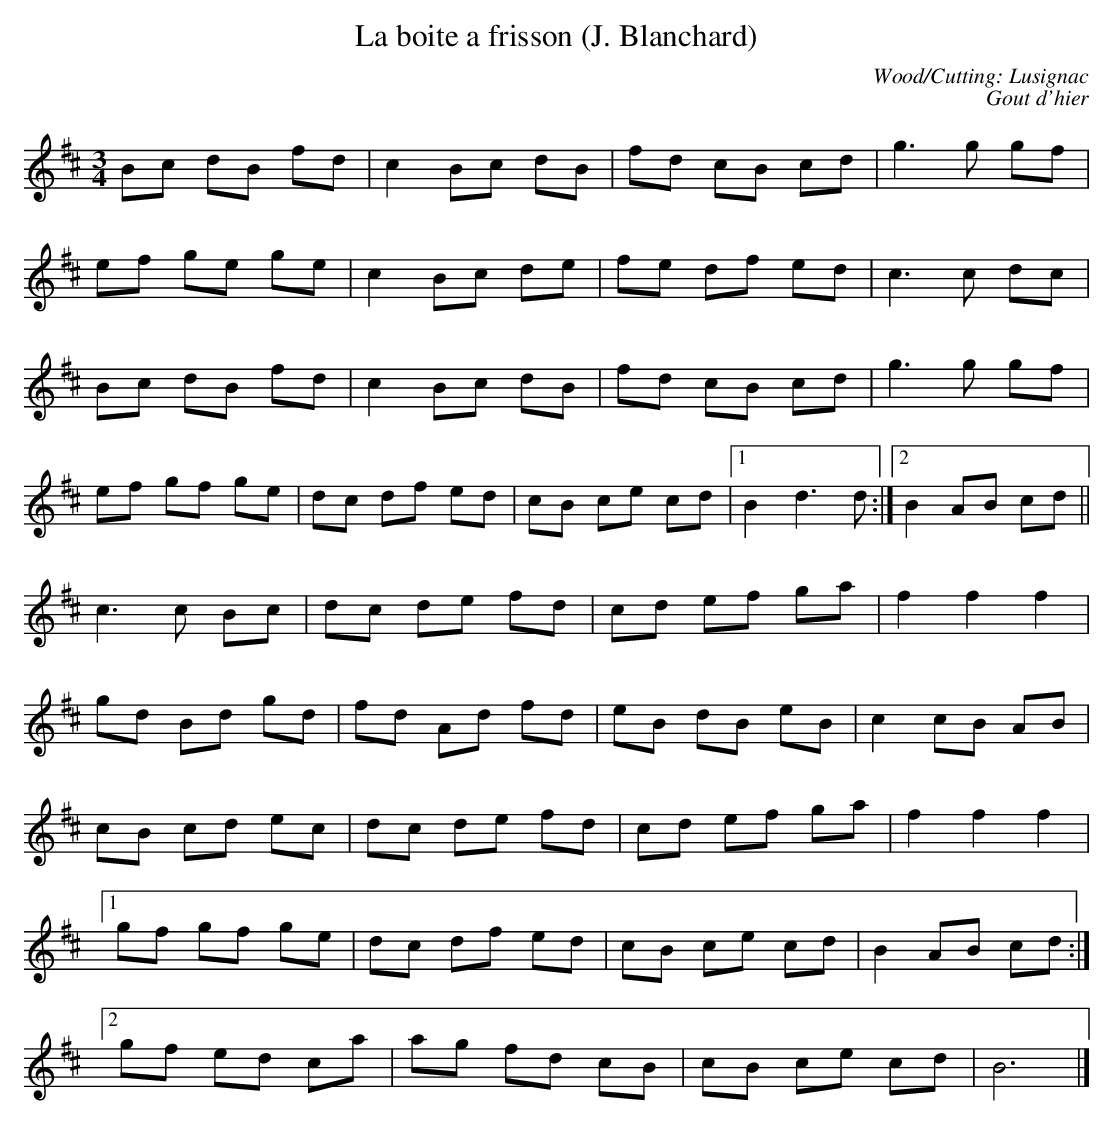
X:1
T:La boite a frisson (J. Blanchard)
C:Wood/Cutting: Lusignac
C:Gout d'hier
L:1/8
M:3/4
K:B minor
   Bc dB fd|c2 Bc dB|fd cB cd|   g3  g gf |
   ef ge ge|c2 Bc de|fe df ed|   c3  c dc |
   Bc dB fd|c2 Bc dB|fd cB cd|   g3  g gf |
   ef gf ge|dc df ed|cB ce cd|[1 B2 d3  d:|\
                              [2 B2 AB cd||
   c3  c Bc|dc de fd|cd ef ga|   f2 f2 f2 |
   gd Bd gd|fd Ad fd|eB dB eB|   c2 cB AB |
   cB cd ec|dc de fd|cd ef ga|   f2 f2 f2 |
[1 gf gf ge|dc df ed|cB ce cd|   B2 AB cd:|
[2 gf ed ca|ag fd cB|cB ce cd|   B6      |]
